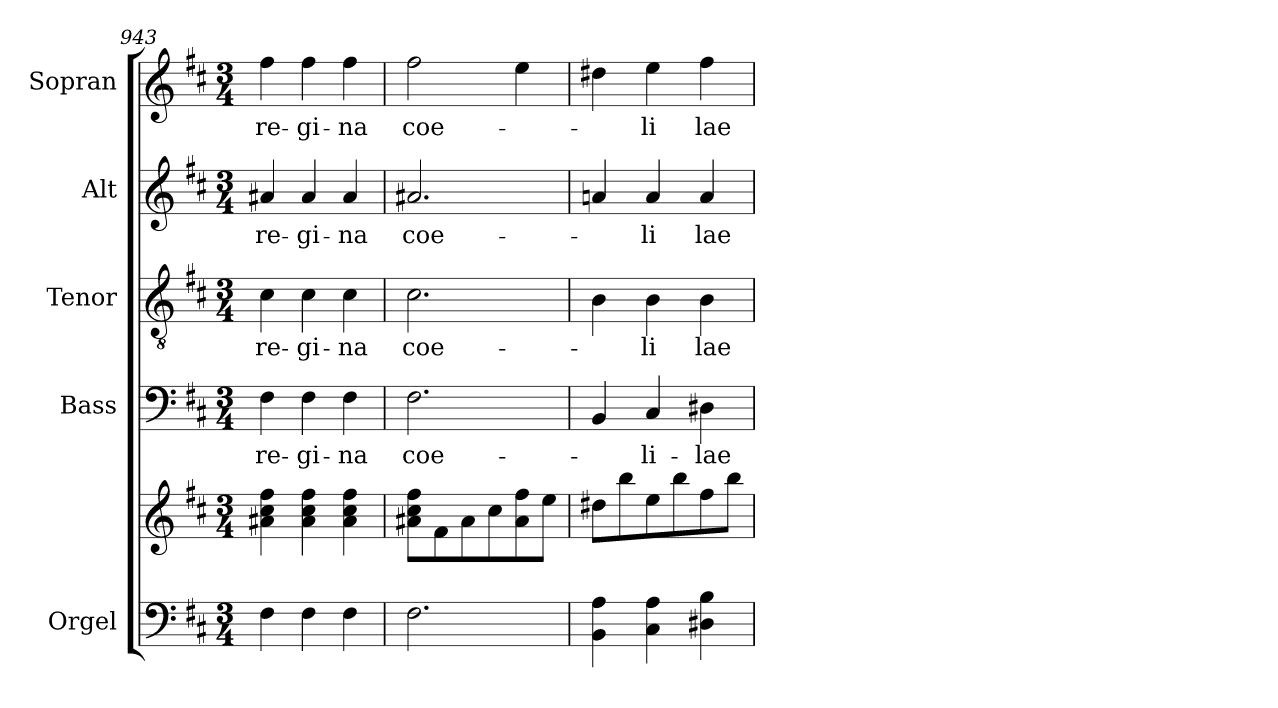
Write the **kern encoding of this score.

**kern	**kern	**kern	**text	**kern	**text	**kern	**text	**kern	**text
*part5	*part5	*part4	*part4	*part3	*part3	*part2	*part2	*part1	*part1
*staff6	*staff5	*staff4	*staff4	*staff3	*staff3	*staff2	*staff2	*staff1	*staff1
*I"Orgel	*	*I"Bass	*	*I"Tenor	*	*I"Alt	*	*I"Sopran	*
*I'Org.	*	*I'B.	*	*I'T.	*	*I'A.	*	*I'S.	*
!!LO:LB:g=z
*clefF4	*clefG2	*clefF4	*	*clefGv2	*	*clefG2	*	*clefG2	*
*k[f#c#]	*k[f#c#]	*k[f#c#]	*	*k[f#c#]	*	*k[f#c#]	*	*k[f#c#]	*
*D:	*D:	*D:	*	*D:	*	*D:	*	*D:	*
*M3/4	*M3/4	*M3/4	*	*M3/4	*	*M3/4	*	*M3/4	*
=943	=943	=943	=943	=943	=943	=943	=943	=943	=943
!	!	!	!LO:LY:b	!	!LO:LY:b	!	!LO:LY:b	!	!LO:LY:b
4F#\	4a#X\ 4cc#\ 4ff#\	4F#\	re-	4c#\	re-	4a#X/	re-	4ff#\	re-
!	!	!	!LO:LY:b	!	!LO:LY:b	!	!LO:LY:b	!	!LO:LY:b
4F#\	4a#\ 4cc#\ 4ff#\	4F#\	-gi-	4c#\	-gi-	4a#/	-gi-	4ff#\	-gi-
!	!	!	!LO:LY:b	!	!LO:LY:b	!	!LO:LY:b	!	!LO:LY:b
4F#\	4a#\ 4cc#\ 4ff#\	4F#\	-na	4c#\	-na	4a#/	-na	4ff#\	-na
=944	=944	=944	=944	=944	=944	=944	=944	=944	=944
!	!	!	!LO:LY:b	!	!LO:LY:b	!	!LO:LY:b	!	!LO:LY:b
2.F#\	8a#X\ 8cc#\ 8ff#\L	2.F#\	coe-	2.c#\	coe-	2.a#X/	coe-	2ff#\	coe-
.	8f#\	.	.	.	.	.	.	.	.
.	8a#\	.	.	.	.	.	.	.	.
.	8cc#\	.	.	.	.	.	.	.	.
.	8a#\ 8ff#\	.	.	.	.	.	.	4ee\	.
.	8ee\J	.	.	.	.	.	.	.	.
=945	=945	=945	=945	=945	=945	=945	=945	=945	=945
4BB\ 4A\	8dd#X\L	4BB/	.	4B\	.	4an/	.	4dd#X\	.
.	8bb\	.	.	.	.	.	.	.	.
!	!	!	!LO:LY:b	!	!LO:LY:b	!	!LO:LY:b	!	!LO:LY:b
4C#\ 4A\	8ee\	4C#/	-li-	4B\	-li	4a/	-li	4ee\	-li
.	8bb\	.	.	.	.	.	.	.	.
!	!	!	!LO:LY:b	!	!LO:LY:b	!	!LO:LY:b	!	!LO:LY:b
4D#X\ 4B\	8ff#\	4D#X\	-lae-	4B\	lae-	4a/	lae-	4ff#\	lae-
.	8bb\J	.	.	.	.	.	.	.	.
=	=	=	=	=	=	=	=	=	=
*-	*-	*-	*-	*-	*-	*-	*-	*-	*-
